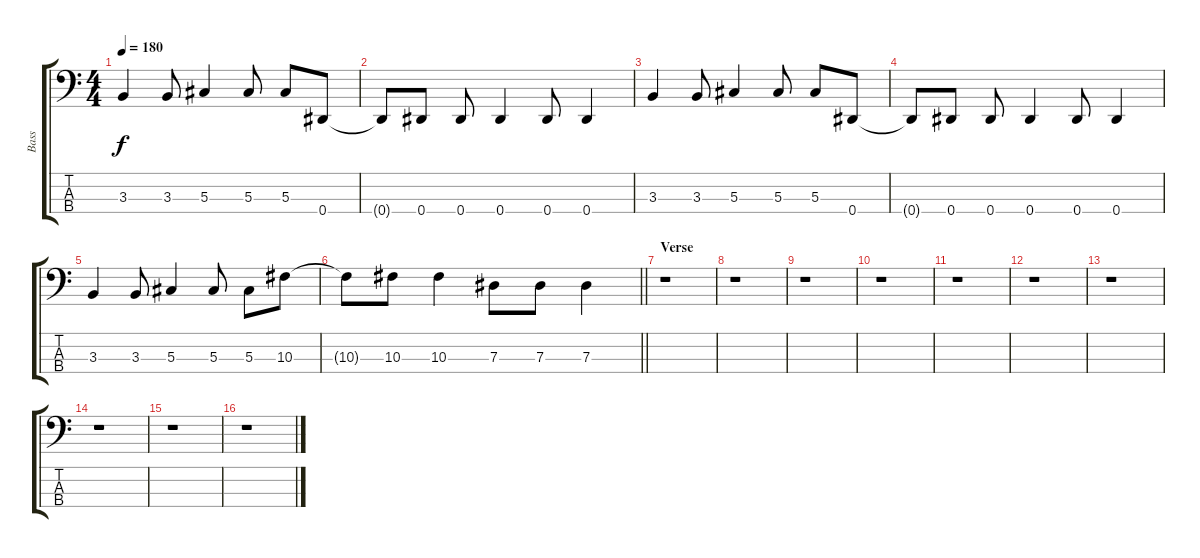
\track ("Bass" "Bass") {instrument electricbassfinger}
\staff {score tabs}
\tuning (Gb2 Db2 Ab1 Eb1) {hide}
\ts (4 4)
\tempo 180
\clef f4
\ks c
3.3.4{dy f} 3.3.8 5.3.4 5.3.8 5.3.8 0.4.8 |
0.4{t}.8 0.4.8 0.4.8 0.4.4 0.4.8 0.4.4 |
3.3.4 3.3.8 5.3.4 5.3.8 5.3.8 0.4.8 |
0.4{t}.8 0.4.8 0.4.8 0.4.4 0.4.8 0.4.4 |
3.3.4 3.3.8 5.3.4 5.3.8 5.3.8 10.3.8 |
\barLineRight lightlight
10.3{t}.8 10.3.8 10.3.4 7.3.8 7.3.8 7.3.4 |
\section ("" "Verse")
r.1 |
r.1 |
r.1 |
r.1 |
r.1 |
r.1 |
r.1 |
r.1 |
r.1 |
r.1
